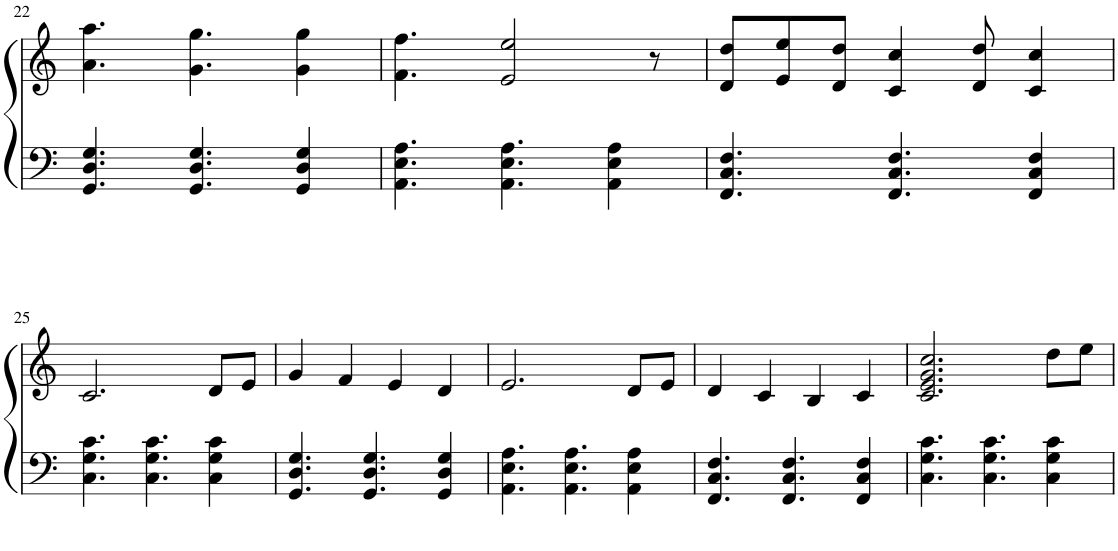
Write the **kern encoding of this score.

**kern	**kern
*part1	*part1
*staff2	*staff1
*I"Piano	*
*I'Pno.	*
!!LO:PB:g=z
*clefF4	*clefG2
*k[]	*k[]
*M4/4	*M4/4
=22	=22
4.GG/ 4.D/ 4.G/	4.a\ 4.aa\
4.GG/ 4.D/ 4.G/	4.g\ 4.gg\
4GG/ 4D/ 4G/	4g\ 4gg\
=23	=23
4.AA\ 4.E\ 4.A\	4.f\ 4.ff\
4.AA\ 4.E\ 4.A\	2e/ 2ee/
4AA\ 4E\ 4A\	.
.	8r
=24	=24
4.FF/ 4.C/ 4.F/	8d/ 8dd/L
.	8e/ 8ee/
.	8d/ 8dd/J
4.FF/ 4.C/ 4.F/	4c/ 4cc/
.	8d/ 8dd/
4FF/ 4C/ 4F/	4c/ 4cc/
!!LO:LB:g=z
=25	=25
4.C\ 4.G\ 4.c\	2.c/
4.C\ 4.G\ 4.c\	.
4C\ 4G\ 4c\	8d/L
.	8e/J
=26	=26
4.GG/ 4.D/ 4.G/	4g/
.	4f/
4.GG/ 4.D/ 4.G/	.
.	4e/
4GG/ 4D/ 4G/	4d/
=27	=27
4.AA\ 4.E\ 4.A\	2.e/
4.AA\ 4.E\ 4.A\	.
4AA\ 4E\ 4A\	8d/L
.	8e/J
=28	=28
4.FF/ 4.C/ 4.F/	4d/
.	4c/
4.FF/ 4.C/ 4.F/	.
.	4B/
4FF/ 4C/ 4F/	4c/
=29	=29
4.C\ 4.G\ 4.c\	2.c/ 2.e/ 2.g/ 2.cc/
4.C\ 4.G\ 4.c\	.
4C\ 4G\ 4c\	8dd\L
.	8ee\J
=	=
*-	*-
